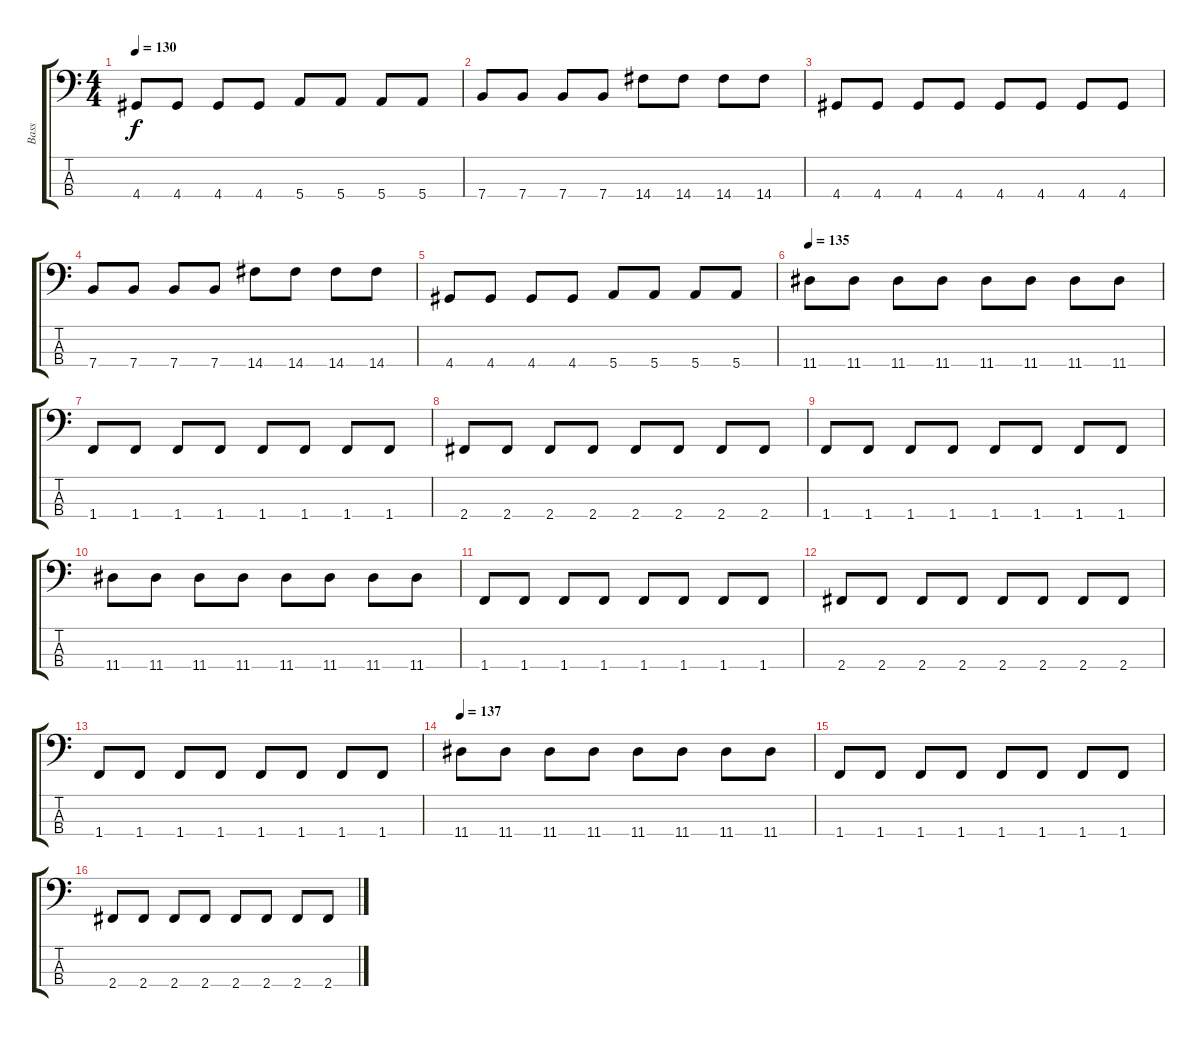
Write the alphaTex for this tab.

\track ("Bass" "Bass") {instrument electricbasspick}
\staff {score tabs}
\tuning (G2 D2 A1 E1) {hide}
\ts (4 4)
\tempo 130
\clef f4
\ks c
4.4.8{dy f} 4.4.8 4.4.8 4.4.8 5.4.8 5.4.8 5.4.8 5.4.8 |
7.4.8 7.4.8 7.4.8 7.4.8 14.4.8 14.4.8 14.4.8 14.4.8 |
4.4.8 4.4.8 4.4.8 4.4.8 4.4.8 4.4.8 4.4.8 4.4.8 |
7.4.8 7.4.8 7.4.8 7.4.8 14.4.8 14.4.8 14.4.8 14.4.8 |
4.4.8 4.4.8 4.4.8 4.4.8 5.4.8 5.4.8 5.4.8 5.4.8 |
\tempo 135
11.4.8 11.4.8 11.4.8 11.4.8 11.4.8 11.4.8 11.4.8 11.4.8 |
1.4.8 1.4.8 1.4.8 1.4.8 1.4.8 1.4.8 1.4.8 1.4.8 |
2.4.8 2.4.8 2.4.8 2.4.8 2.4.8 2.4.8 2.4.8 2.4.8 |
1.4.8 1.4.8 1.4.8 1.4.8 1.4.8 1.4.8 1.4.8 1.4.8 |
11.4.8 11.4.8 11.4.8 11.4.8 11.4.8 11.4.8 11.4.8 11.4.8 |
1.4.8 1.4.8 1.4.8 1.4.8 1.4.8 1.4.8 1.4.8 1.4.8 |
2.4.8 2.4.8 2.4.8 2.4.8 2.4.8 2.4.8 2.4.8 2.4.8 |
1.4.8 1.4.8 1.4.8 1.4.8 1.4.8 1.4.8 1.4.8 1.4.8 |
\tempo 137
11.4.8 11.4.8 11.4.8 11.4.8 11.4.8 11.4.8 11.4.8 11.4.8 |
1.4.8 1.4.8 1.4.8 1.4.8 1.4.8 1.4.8 1.4.8 1.4.8 |
2.4.8 2.4.8 2.4.8 2.4.8 2.4.8 2.4.8 2.4.8 2.4.8
